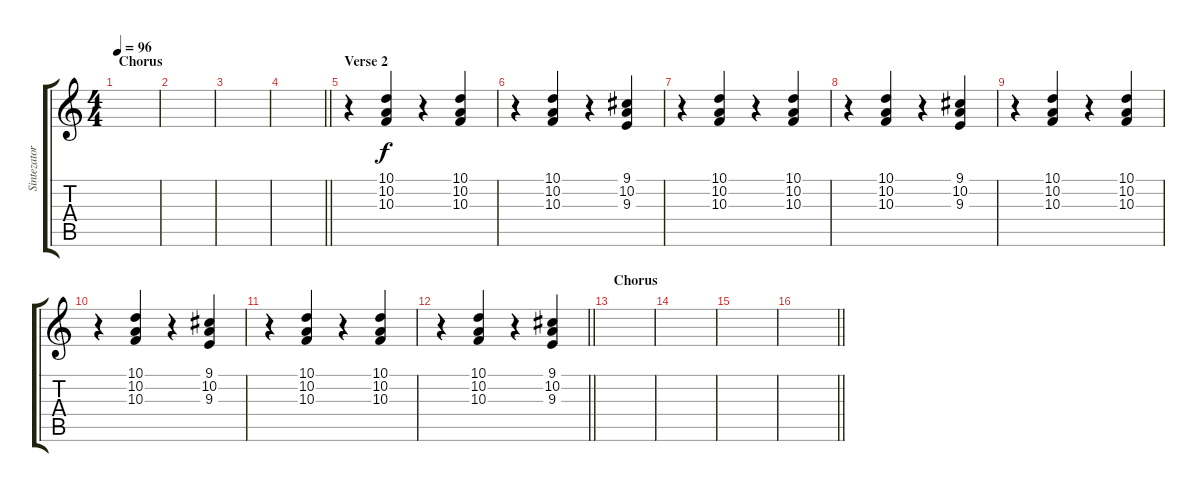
\track ("Sintezator" "Sintezator") {instrument pizzicatostrings}
\staff {score tabs}
\tuning (E4 B3 G3 D3 A2 E2) {hide}
\ts (4 4)
\section ("" "Chorus")
\tempo 96
\clef g2
\ks c
|
|
|
\barLineRight lightlight
|
\section ("" "Verse 2")
r.4 (10.1 10.2 10.3).4 r.4 (10.1 10.2 10.3).4 |
r.4 (10.1 10.2 10.3).4 r.4 (9.1 10.2 9.3).4 |
r.4 (10.1 10.2 10.3).4 r.4 (10.1 10.2 10.3).4 |
r.4 (10.1 10.2 10.3).4 r.4 (9.1 10.2 9.3).4 |
r.4 (10.1 10.2 10.3).4 r.4 (10.1 10.2 10.3).4 |
r.4 (10.1 10.2 10.3).4 r.4 (9.1 10.2 9.3).4 |
r.4 (10.1 10.2 10.3).4 r.4 (10.1 10.2 10.3).4 |
\barLineRight lightlight
r.4 (10.1 10.2 10.3).4 r.4 (9.1 10.2 9.3).4 |
\section ("" "Chorus")
|
|
|
\barLineRight lightlight
